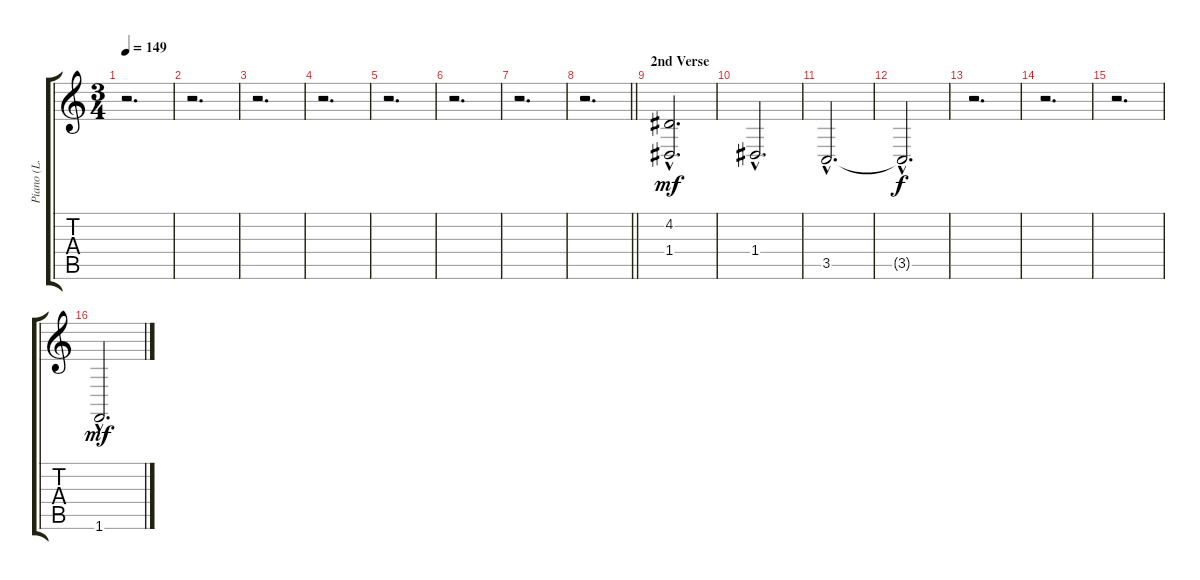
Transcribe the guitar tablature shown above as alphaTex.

\track ("Piano (L. Hand)" "Piano (L. ") {instrument acousticgrandpiano}
\staff {score tabs}
\tuning (E4 B3 G3 D3 A2 E2) {hide}
\ts (3 4)
\tempo 149
\clef g2
\ks c
r.2{d dy mf} |
r.2{d} |
r.2{d} |
r.2{d} |
r.2{d} |
r.2{d} |
r.2{d} |
\barLineRight lightlight
r.2{d} |
\section ("" "2nd Verse")
(4.2{hac} 1.4{hac}).2{d} |
1.4{hac}.2{d} |
3.5{hac}.2{d} |
3.5{hac t}.2{d dy f} |
r.2{d} |
r.2{d} |
r.2{d} |
1.6{hac}.2{d dy mf}
